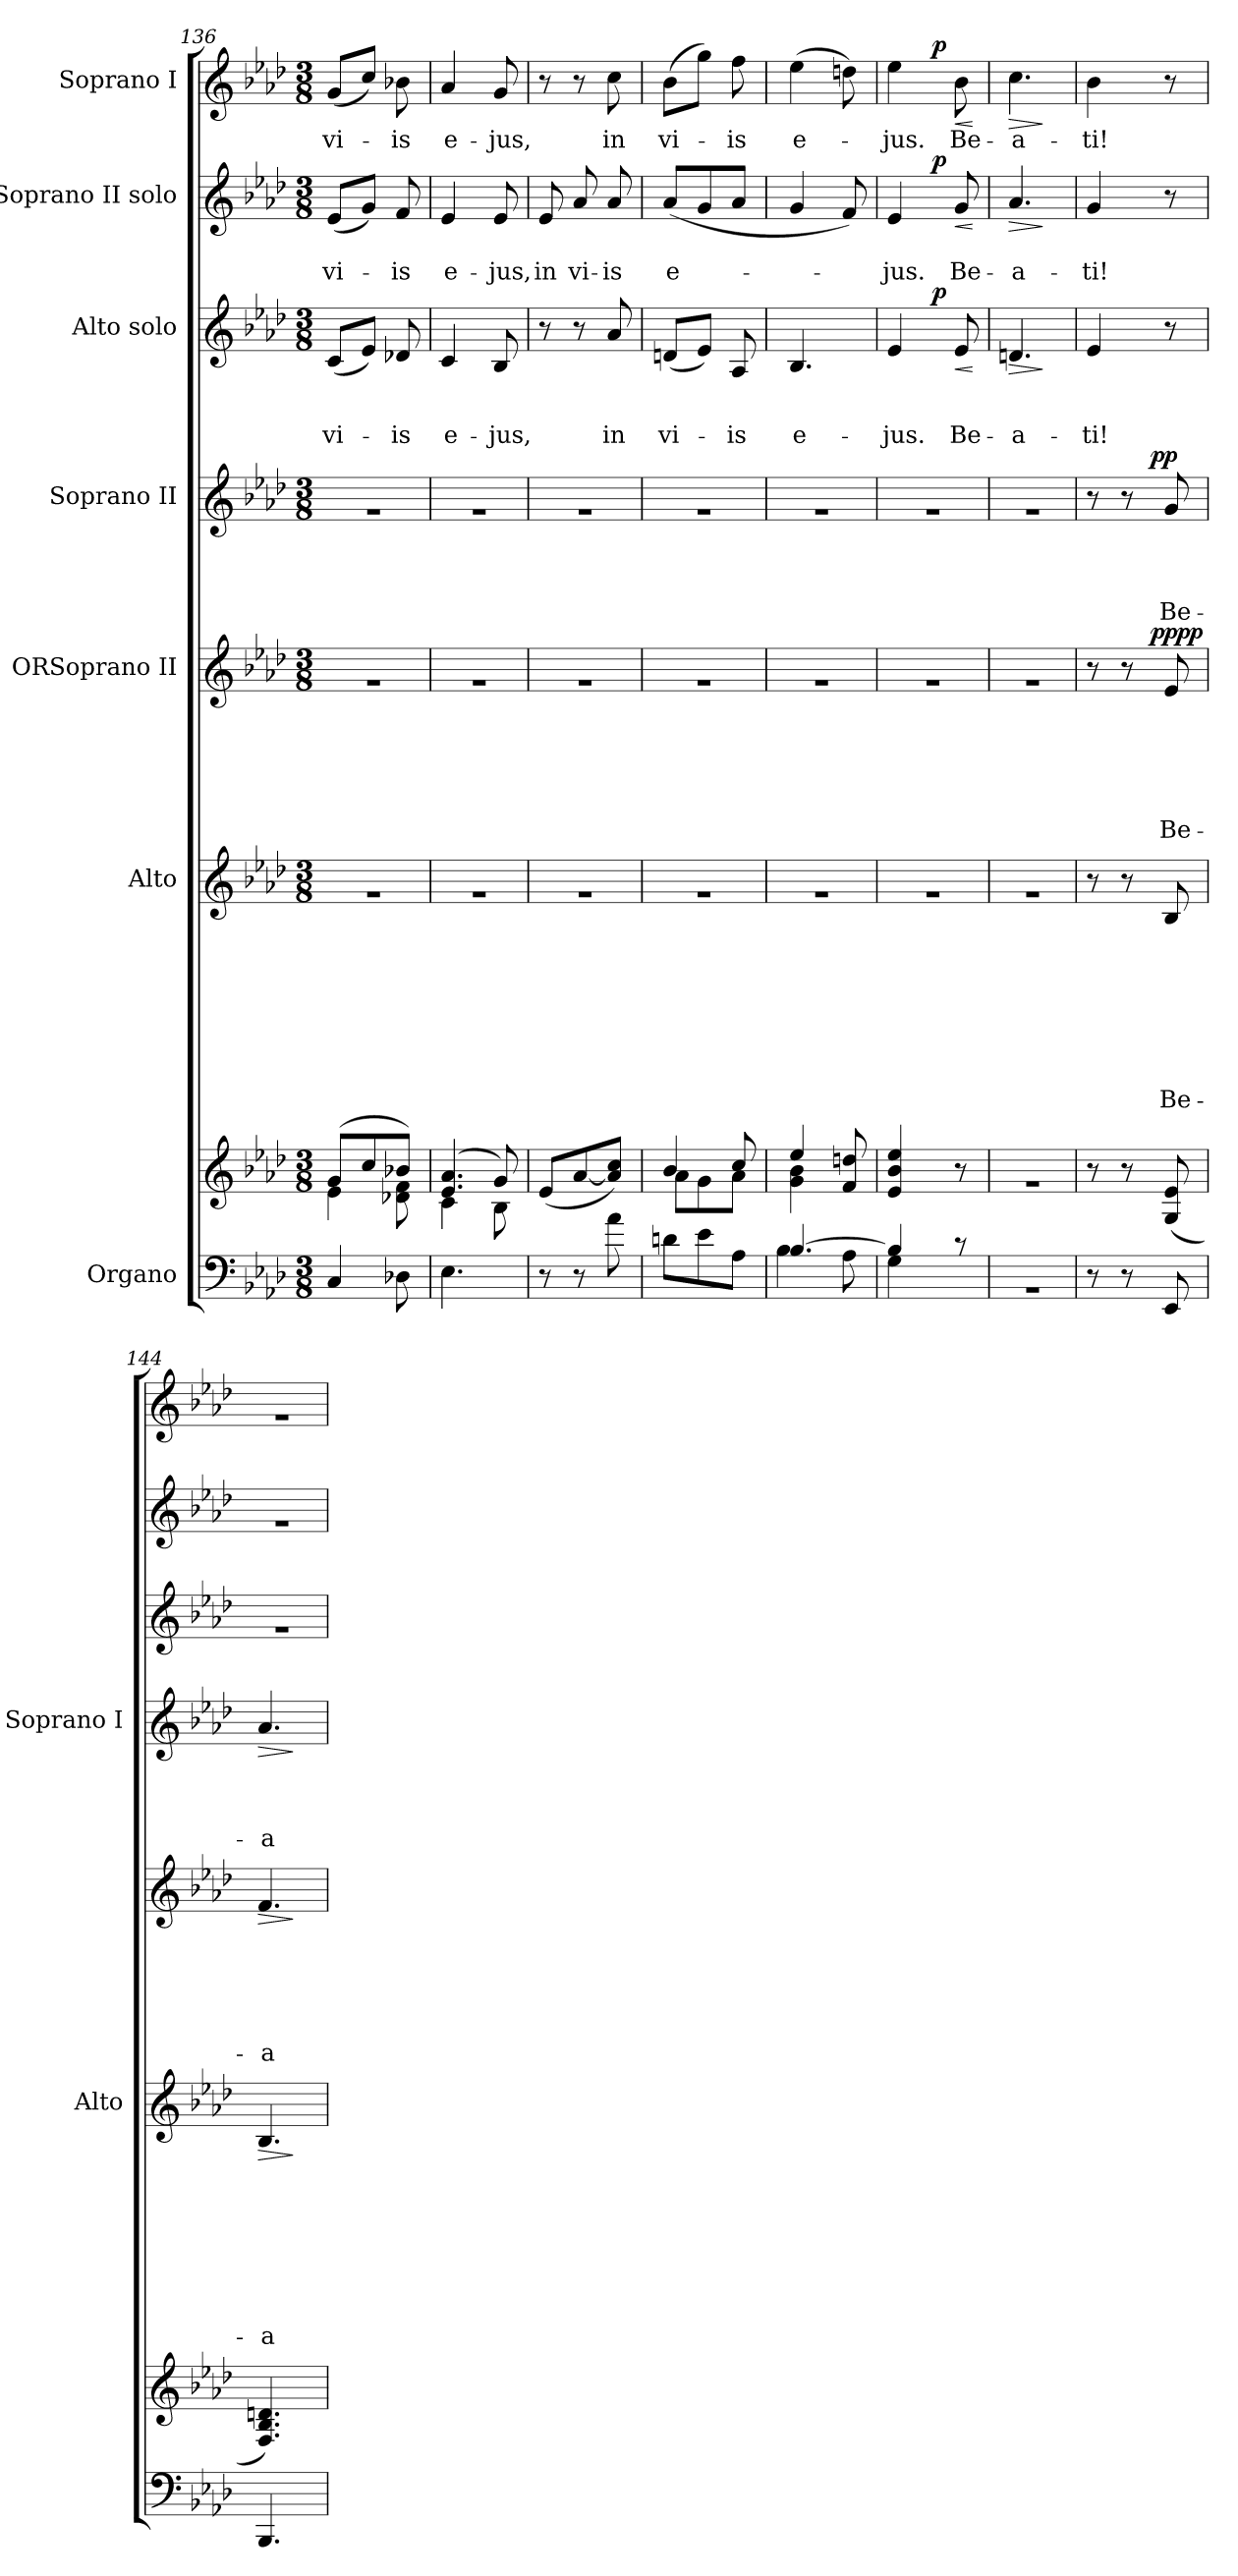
**kern	**kern	**kern	**text	**text	**text	**text	**text	**text	**text	**text	**dynam	**kern	**text	**text	**text	**text	**text	**text	**dynam	**kern	**text	**text	**text	**text	**dynam	**kern	**text	**text	**text	**dynam	**kern	**text	**text	**dynam	**kern	**text	**dynam
*part7	*part7	*part6	*part6	*part6	*part6	*part6	*part6	*part6	*part6	*part6	*part6	*part5	*part5	*part5	*part5	*part5	*part5	*part5	*part5	*part4	*part4	*part4	*part4	*part4	*part4	*part3	*part3	*part3	*part3	*part3	*part2	*part2	*part2	*part2	*part1	*part1	*part1
*staff8	*staff7	*staff6	*staff6	*staff6	*staff6	*staff6	*staff6	*staff6	*staff6	*staff6	*staff6	*staff5	*staff5	*staff5	*staff5	*staff5	*staff5	*staff5	*staff5	*staff4	*staff4	*staff4	*staff4	*staff4	*staff4	*staff3	*staff3	*staff3	*staff3	*staff3	*staff2	*staff2	*staff2	*staff2	*staff1	*staff1	*staff1
*I"Organo	*	*I"Alto	*	*	*	*	*	*	*	*	*	*I"ORSoprano II	*	*	*	*	*	*	*	*I"Soprano II	*	*	*	*	*	*I"Alto solo	*	*	*	*	*I"Soprano II solo	*	*	*	*I"Soprano I	*	*
*	*	*I'Alto	*	*	*	*	*	*	*	*	*	*	*	*	*	*	*	*	*	*I'Soprano I	*	*	*	*	*	*	*	*	*	*	*	*	*	*	*	*	*
*clefF4	*clefG2	*clefG2	*	*	*	*	*	*	*	*	*	*clefG2	*	*	*	*	*	*	*	*clefG2	*	*	*	*	*	*clefG2	*	*	*	*	*clefG2	*	*	*	*clefG2	*	*
*k[b-e-a-d-]	*k[b-e-a-d-]	*k[b-e-a-d-]	*	*	*	*	*	*	*	*	*	*k[b-e-a-d-]	*	*	*	*	*	*	*	*k[b-e-a-d-]	*	*	*	*	*	*k[b-e-a-d-]	*	*	*	*	*k[b-e-a-d-]	*	*	*	*k[b-e-a-d-]	*	*
*A-:	*A-:	*A-:	*	*	*	*	*	*	*	*	*	*A-:	*	*	*	*	*	*	*	*A-:	*	*	*	*	*	*A-:	*	*	*	*	*A-:	*	*	*	*A-:	*	*
*M3/8	*M3/8	*M3/8	*	*	*	*	*	*	*	*	*	*M3/8	*	*	*	*	*	*	*	*M3/8	*	*	*	*	*	*M3/8	*	*	*	*	*M3/8	*	*	*	*M3/8	*	*
=136	=136	=136	=136	=136	=136	=136	=136	=136	=136	=136	=136	=136	=136	=136	=136	=136	=136	=136	=136	=136	=136	=136	=136	=136	=136	=136	=136	=136	=136	=136	=136	=136	=136	=136	=136	=136	=136
*	*^	*	*	*	*	*	*	*	*	*	*	*	*	*	*	*	*	*	*	*	*	*	*	*	*	*	*	*	*	*	*	*	*	*	*	*	*
!	!	!	!LO:N:vis=1	!	!	!	!	!	!	!	!	!	!LO:N:vis=1	!	!	!	!	!	!	!	!LO:N:vis=1	!	!	!	!	!	!	!	!	!LO:LY:b	!	!	!	!LO:LY:b	!	!	!LO:LY:b	!
4C/	(>8g/L	4e-\	4.ra	.	.	.	.	.	.	.	.	.	4.ra	.	.	.	.	.	.	.	4.ra	.	.	.	.	.	(<8c/L	.	.	vi-	.	(<8e-/L	.	vi-	.	(<8g/L	vi-	.
.	8cc/	.	.	.	.	.	.	.	.	.	.	.	.	.	.	.	.	.	.	.	.	.	.	.	.	.	8e-/J)	.	.	.	.	8g/J)	.	.	.	8cc/J)	.	.
!	!	!	!	!	!	!	!	!	!	!	!	!	!	!	!	!	!	!	!	!	!	!	!	!	!	!	!	!	!	!LO:LY:b	!	!	!	!LO:LY:b	!	!	!LO:LY:b	!
8D-X\	8b-X/J)	8d-X\ 8f\	.	.	.	.	.	.	.	.	.	.	.	.	.	.	.	.	.	.	.	.	.	.	.	.	8d-X/	.	.	-is	.	8f/	.	-is	.	8b-X\	-is	.
=137	=137	=137	=137	=137	=137	=137	=137	=137	=137	=137	=137	=137	=137	=137	=137	=137	=137	=137	=137	=137	=137	=137	=137	=137	=137	=137	=137	=137	=137	=137	=137	=137	=137	=137	=137	=137	=137	=137
*	*	*^	*	*	*	*	*	*	*	*	*	*	*	*	*	*	*	*	*	*	*	*	*	*	*	*	*	*	*	*	*	*	*	*	*	*	*	*
!	!	!	!	!LO:N:vis=1	!	!	!	!	!	!	!	!	!	!LO:N:vis=1	!	!	!	!	!	!	!	!LO:N:vis=1	!	!	!	!	!	!	!	!	!LO:LY:b	!	!	!	!LO:LY:b	!	!	!LO:LY:b	!
4.E-\	(4.e-/ 4.a-/	4c\	4ryy	4.ra	.	.	.	.	.	.	.	.	.	4.ra	.	.	.	.	.	.	.	4.ra	.	.	.	.	.	4c/	.	.	e-	.	4e-/	.	e-	.	4a-/	e-	.
!	!	!	!	!	!	!	!	!	!	!	!	!	!	!	!	!	!	!	!	!	!	!	!	!	!	!	!	!	!	!	!LO:LY:b	!	!	!	!LO:LY:b	!	!	!LO:LY:b	!
.	.	8B-\	8g/)	.	.	.	.	.	.	.	.	.	.	.	.	.	.	.	.	.	.	.	.	.	.	.	.	8B-/	.	.	-jus,	.	8e-/	.	-jus,	.	8g/	-jus,	.
=138	=138	=138	=138	=138	=138	=138	=138	=138	=138	=138	=138	=138	=138	=138	=138	=138	=138	=138	=138	=138	=138	=138	=138	=138	=138	=138	=138	=138	=138	=138	=138	=138	=138	=138	=138	=138	=138	=138	=138
!	!	!	!	!LO:N:vis=1	!	!	!	!	!	!	!	!	!	!LO:N:vis=1	!	!	!	!	!	!	!	!LO:N:vis=1	!	!	!	!	!	!	!	!	!	!	!	!	!LO:LY:b	!	!	!	!
*	*v	*v	*v	*	*	*	*	*	*	*	*	*	*	*	*	*	*	*	*	*	*	*	*	*	*	*	*	*	*	*	*	*	*	*	*	*	*	*	*
8r	(<8e-/L	4.ra	.	.	.	.	.	.	.	.	.	4.ra	.	.	.	.	.	.	.	4.ra	.	.	.	.	.	8r	.	.	.	.	8e-/	.	in	.	8r	.	.
!	!	!	!	!	!	!	!	!	!	!	!	!	!	!	!	!	!	!	!	!	!	!	!	!	!	!	!	!	!	!	!	!	!LO:LY:b	!	!	!	!
8r	[<8a-/	.	.	.	.	.	.	.	.	.	.	.	.	.	.	.	.	.	.	.	.	.	.	.	.	8r	.	.	.	.	8a-/	.	vi-	.	8r	.	.
!	!	!	!	!	!	!	!	!	!	!	!	!	!	!	!	!	!	!	!	!	!	!	!	!	!	!	!	!	!LO:LY:b	!	!	!	!LO:LY:b	!	!	!LO:LY:b	!
8a-\	8a-/] 8cc/J)	.	.	.	.	.	.	.	.	.	.	.	.	.	.	.	.	.	.	.	.	.	.	.	.	8a-/	.	.	in	.	8a-/	.	-is	.	8cc\	in	.
=139	=139	=139	=139	=139	=139	=139	=139	=139	=139	=139	=139	=139	=139	=139	=139	=139	=139	=139	=139	=139	=139	=139	=139	=139	=139	=139	=139	=139	=139	=139	=139	=139	=139	=139	=139	=139	=139
*	*^	*	*	*	*	*	*	*	*	*	*	*	*	*	*	*	*	*	*	*	*	*	*	*	*	*	*	*	*	*	*	*	*	*	*	*	*
!	!	!	!LO:N:vis=1	!	!	!	!	!	!	!	!	!	!LO:N:vis=1	!	!	!	!	!	!	!	!LO:N:vis=1	!	!	!	!	!	!	!	!	!LO:LY:b	!	!	!	!LO:LY:b	!	!	!LO:LY:b	!
8dn\L	4b-/	8a-\L	4.ra	.	.	.	.	.	.	.	.	.	4.ra	.	.	.	.	.	.	.	4.ra	.	.	.	.	.	(<8dn/L	.	.	vi-	.	(<8a-/L	.	e-	.	(>8b-\L	vi-	.
8e-\	.	8g\	.	.	.	.	.	.	.	.	.	.	.	.	.	.	.	.	.	.	.	.	.	.	.	.	8e-/J)	.	.	.	.	8g/	.	.	.	8gg\J)	.	.
!	!	!	!	!	!	!	!	!	!	!	!	!	!	!	!	!	!	!	!	!	!	!	!	!	!	!	!	!	!	!LO:LY:b	!	!	!	!	!	!	!LO:LY:b	!
8A-\J	8cc/	8a-\J	.	.	.	.	.	.	.	.	.	.	.	.	.	.	.	.	.	.	.	.	.	.	.	.	8A-/	.	.	-is	.	8a-/J	.	.	.	8ff\	-is	.
=140	=140	=140	=140	=140	=140	=140	=140	=140	=140	=140	=140	=140	=140	=140	=140	=140	=140	=140	=140	=140	=140	=140	=140	=140	=140	=140	=140	=140	=140	=140	=140	=140	=140	=140	=140	=140	=140	=140
*^	*	*	*	*	*	*	*	*	*	*	*	*	*	*	*	*	*	*	*	*	*	*	*	*	*	*	*	*	*	*	*	*	*	*	*	*	*	*
!	!	!	!	!LO:N:vis=1	!	!	!	!	!	!	!	!	!	!LO:N:vis=1	!	!	!	!	!	!	!	!LO:N:vis=1	!	!	!	!	!	!	!	!	!LO:LY:b	!	!	!	!	!	!	!LO:LY:b	!
[>4.B-/	4B-\	4ee-/	4g\ 4b-\	4.ra	.	.	.	.	.	.	.	.	.	4.ra	.	.	.	.	.	.	.	4.ra	.	.	.	.	.	4.B-/	.	.	e-	.	4g/	.	.	.	(>4ee-\	e-	.
.	8A-\	8f/ 8ddn/	8ryy	.	.	.	.	.	.	.	.	.	.	.	.	.	.	.	.	.	.	.	.	.	.	.	.	.	.	.	.	.	8f/)	.	.	.	8ddn\)	.	.
=141	=141	=141	=141	=141	=141	=141	=141	=141	=141	=141	=141	=141	=141	=141	=141	=141	=141	=141	=141	=141	=141	=141	=141	=141	=141	=141	=141	=141	=141	=141	=141	=141	=141	=141	=141	=141	=141	=141	=141
!	!	!	!	!LO:N:vis=1	!	!	!	!	!	!	!	!	!	!LO:N:vis=1	!	!	!	!	!	!	!	!LO:N:vis=1	!	!	!	!	!	!	!	!	!LO:LY:b	!	!	!	!LO:LY:b	!	!	!LO:LY:b	!
*	*	*v	*v	*	*	*	*	*	*	*	*	*	*	*	*	*	*	*	*	*	*	*	*	*	*	*	*	*^	*	*	*	*	*^	*	*	*	*^	*	*
4B-/]	4G\	4e-/ 4b-/ 4ee-/	4.ra	.	.	.	.	.	.	.	.	.	4.ra	.	.	.	.	.	.	.	4.ra	.	.	.	.	.	4e-/	8.ryy	.	.	-jus.	.	4e-/	8.ryy	.	-jus.	.	4ee-\	8.ryy	-jus.	.
!	!	!	!	!	!	!	!	!	!	!	!	!	!	!	!	!	!	!	!	!	!	!	!	!	!	!	!	!	!	!	!	!LO:DY:a	!	!	!	!	!LO:DY:a	!	!	!	!LO:DY:a
.	.	.	.	.	.	.	.	.	.	.	.	.	.	.	.	.	.	.	.	.	.	.	.	.	.	.	.	8.ryy	.	.	.	p	.	8.ryy	.	.	p	.	8.ryy	.	p
!	!	!	!	!	!	!	!	!	!	!	!	!	!	!	!	!	!	!	!	!	!	!	!	!	!	!	!	!	!	!	!LO:LY:b	!LO:HP:b	!	!	!	!LO:LY:b	!LO:HP:b	!	!	!LO:LY:b	!LO:HP:b
8rc	8ryy	8r	.	.	.	.	.	.	.	.	.	.	.	.	.	.	.	.	.	.	.	.	.	.	.	.	8e-/	.	.	.	Be-	<	8g/	.	.	Be-	<	8b-\	.	Be-	<
*v	*v	*	*	*	*	*	*	*	*	*	*	*	*	*	*	*	*	*	*	*	*	*	*	*	*	*	*	*	*	*	*	*	*	*	*	*	*	*	*	*	*
.	.	.	.	.	.	.	.	.	.	.	.	.	.	.	.	.	.	.	.	.	.	.	.	.	.	.	.	.	.	.	[	.	.	.	.	[	.	.	.	[
=142	=142	=142	=142	=142	=142	=142	=142	=142	=142	=142	=142	=142	=142	=142	=142	=142	=142	=142	=142	=142	=142	=142	=142	=142	=142	=142	=142	=142	=142	=142	=142	=142	=142	=142	=142	=142	=142	=142	=142	=142
!LO:N:vis=1	!LO:N:vis=1	!LO:N:vis=1	!	!	!	!	!	!	!	!	!	!LO:N:vis=1	!	!	!	!	!	!	!	!LO:N:vis=1	!	!	!	!	!	!	!	!	!	!LO:LY:b	!LO:HP:b	!	!	!	!LO:LY:b	!LO:HP:b	!	!	!LO:LY:b	!LO:HP:b
*	*	*	*	*	*	*	*	*	*	*	*	*	*	*	*	*	*	*	*	*	*	*	*	*	*	*v	*v	*	*	*	*	*	*	*	*	*	*v	*v	*	*
*	*	*	*	*	*	*	*	*	*	*	*	*	*	*	*	*	*	*	*	*	*	*	*	*	*	*	*	*	*	*	*v	*v	*	*	*	*	*	*
4.rC	4.ra	4.ra	.	.	.	.	.	.	.	.	.	4.ra	.	.	.	.	.	.	.	4.ra	.	.	.	.	.	4.dn/	.	.	-a-	>	4.a-/	.	-a-	>	4.cc\	-a-	>
.	.	.	.	.	.	.	.	.	.	.	.	.	.	.	.	.	.	.	.	.	.	.	.	.	.	.	.	.	.	]	.	.	.	]	.	.	]
!!LO:LB:g=z
=143	=143	=143	=143	=143	=143	=143	=143	=143	=143	=143	=143	=143	=143	=143	=143	=143	=143	=143	=143	=143	=143	=143	=143	=143	=143	=143	=143	=143	=143	=143	=143	=143	=143	=143	=143	=143	=143
!	!	!	!	!	!	!	!	!	!	!	!	!	!	!	!	!	!	!	!	!	!	!	!	!	!	!	!	!	!LO:LY:b	!	!	!	!LO:LY:b	!	!	!LO:LY:b	!
*	*	*	*	*	*	*	*	*	*	*	*	*^	*	*	*	*	*	*	*	*^	*	*	*	*	*	*	*	*	*	*	*	*	*	*	*	*	*
8r	8r	8r	.	.	.	.	.	.	.	.	.	8r	8..ryy	.	.	.	.	.	.	.	8r	8..ryy	.	.	.	.	.	4e-/	.	.	-ti!	.	4g/	.	-ti!	.	4b-\	-ti!	.
8r	8r	8r	.	.	.	.	.	.	.	.	.	8r	.	.	.	.	.	.	.	.	8r	.	.	.	.	.	.	.	.	.	.	.	.	.	.	.	.	.	.
!	!	!	!	!	!	!	!	!	!	!	!	!	!	!	!	!	!	!	!	!LO:DY:a	!	!	!	!	!	!	!	!	!	!	!	!	!	!	!	!	!	!	!
!	!	!	!	!	!	!	!	!	!	!	!	!	!	!	!	!	!	!	!	!LO:DY:n=1:b	!	!	!	!	!	!	!LO:DY:a	!	!	!	!	!	!	!	!	!	!	!	!
.	.	.	.	.	.	.	.	.	.	.	.	.	8ryy	.	.	.	.	.	.	pp pp	.	8ryy	.	.	.	.	pp	.	.	.	.	.	.	.	.	.	.	.	.
!	!	!	!	!	!	!	!	!	!	!LO:LY:b	!	!	!	!	!	!	!	!	!LO:LY:b	!	!	!	!	!	!	!LO:LY:b	!	!	!	!	!	!	!	!	!	!	!	!	!
8EE-/	(<8G/ 8e-/	8B-/	.	.	.	.	.	.	.	Be-	.	8e-/	.	.	.	.	.	.	Be-	.	8g/	.	.	.	.	Be-	.	8r	.	.	.	.	8r	.	.	.	8r	.	.
.	.	.	.	.	.	.	.	.	.	.	.	.	32ryy	.	.	.	.	.	.	.	.	32ryy	.	.	.	.	.	.	.	.	.	.	.	.	.	.	.	.	.
=144	=144	=144	=144	=144	=144	=144	=144	=144	=144	=144	=144	=144	=144	=144	=144	=144	=144	=144	=144	=144	=144	=144	=144	=144	=144	=144	=144	=144	=144	=144	=144	=144	=144	=144	=144	=144	=144	=144	=144
!	!	!	!	!	!	!	!	!	!	!LO:LY:b	!LO:HP:b	!	!	!	!	!	!	!	!LO:LY:b	!LO:HP:b	!	!	!	!	!	!LO:LY:b	!LO:HP:b	!LO:N:vis=1	!	!	!	!	!LO:N:vis=1	!	!	!	!LO:N:vis=1	!	!
*	*	*	*	*	*	*	*	*	*	*	*	*v	*v	*	*	*	*	*	*	*	*	*	*	*	*	*	*	*	*	*	*	*	*	*	*	*	*	*	*
*	*	*	*	*	*	*	*	*	*	*	*	*	*	*	*	*	*	*	*	*v	*v	*	*	*	*	*	*	*	*	*	*	*	*	*	*	*	*	*
4.BBB-/	4.F/ 4.B-/ 4.dn/)	4.B-/	.	.	.	.	.	.	.	-a-	>	4.f/	.	.	.	.	.	-a-	>	4.a-/	.	.	.	-a-	>	4.ra	.	.	.	.	4.ra	.	.	.	4.ra	.	.
.	.	.	.	.	.	.	.	.	.	.	]	.	.	.	.	.	.	.	]	.	.	.	.	.	]	.	.	.	.	.	.	.	.	.	.	.	.
=	=	=	=	=	=	=	=	=	=	=	=	=	=	=	=	=	=	=	=	=	=	=	=	=	=	=	=	=	=	=	=	=	=	=	=	=	=
*-	*-	*-	*-	*-	*-	*-	*-	*-	*-	*-	*-	*-	*-	*-	*-	*-	*-	*-	*-	*-	*-	*-	*-	*-	*-	*-	*-	*-	*-	*-	*-	*-	*-	*-	*-	*-	*-
